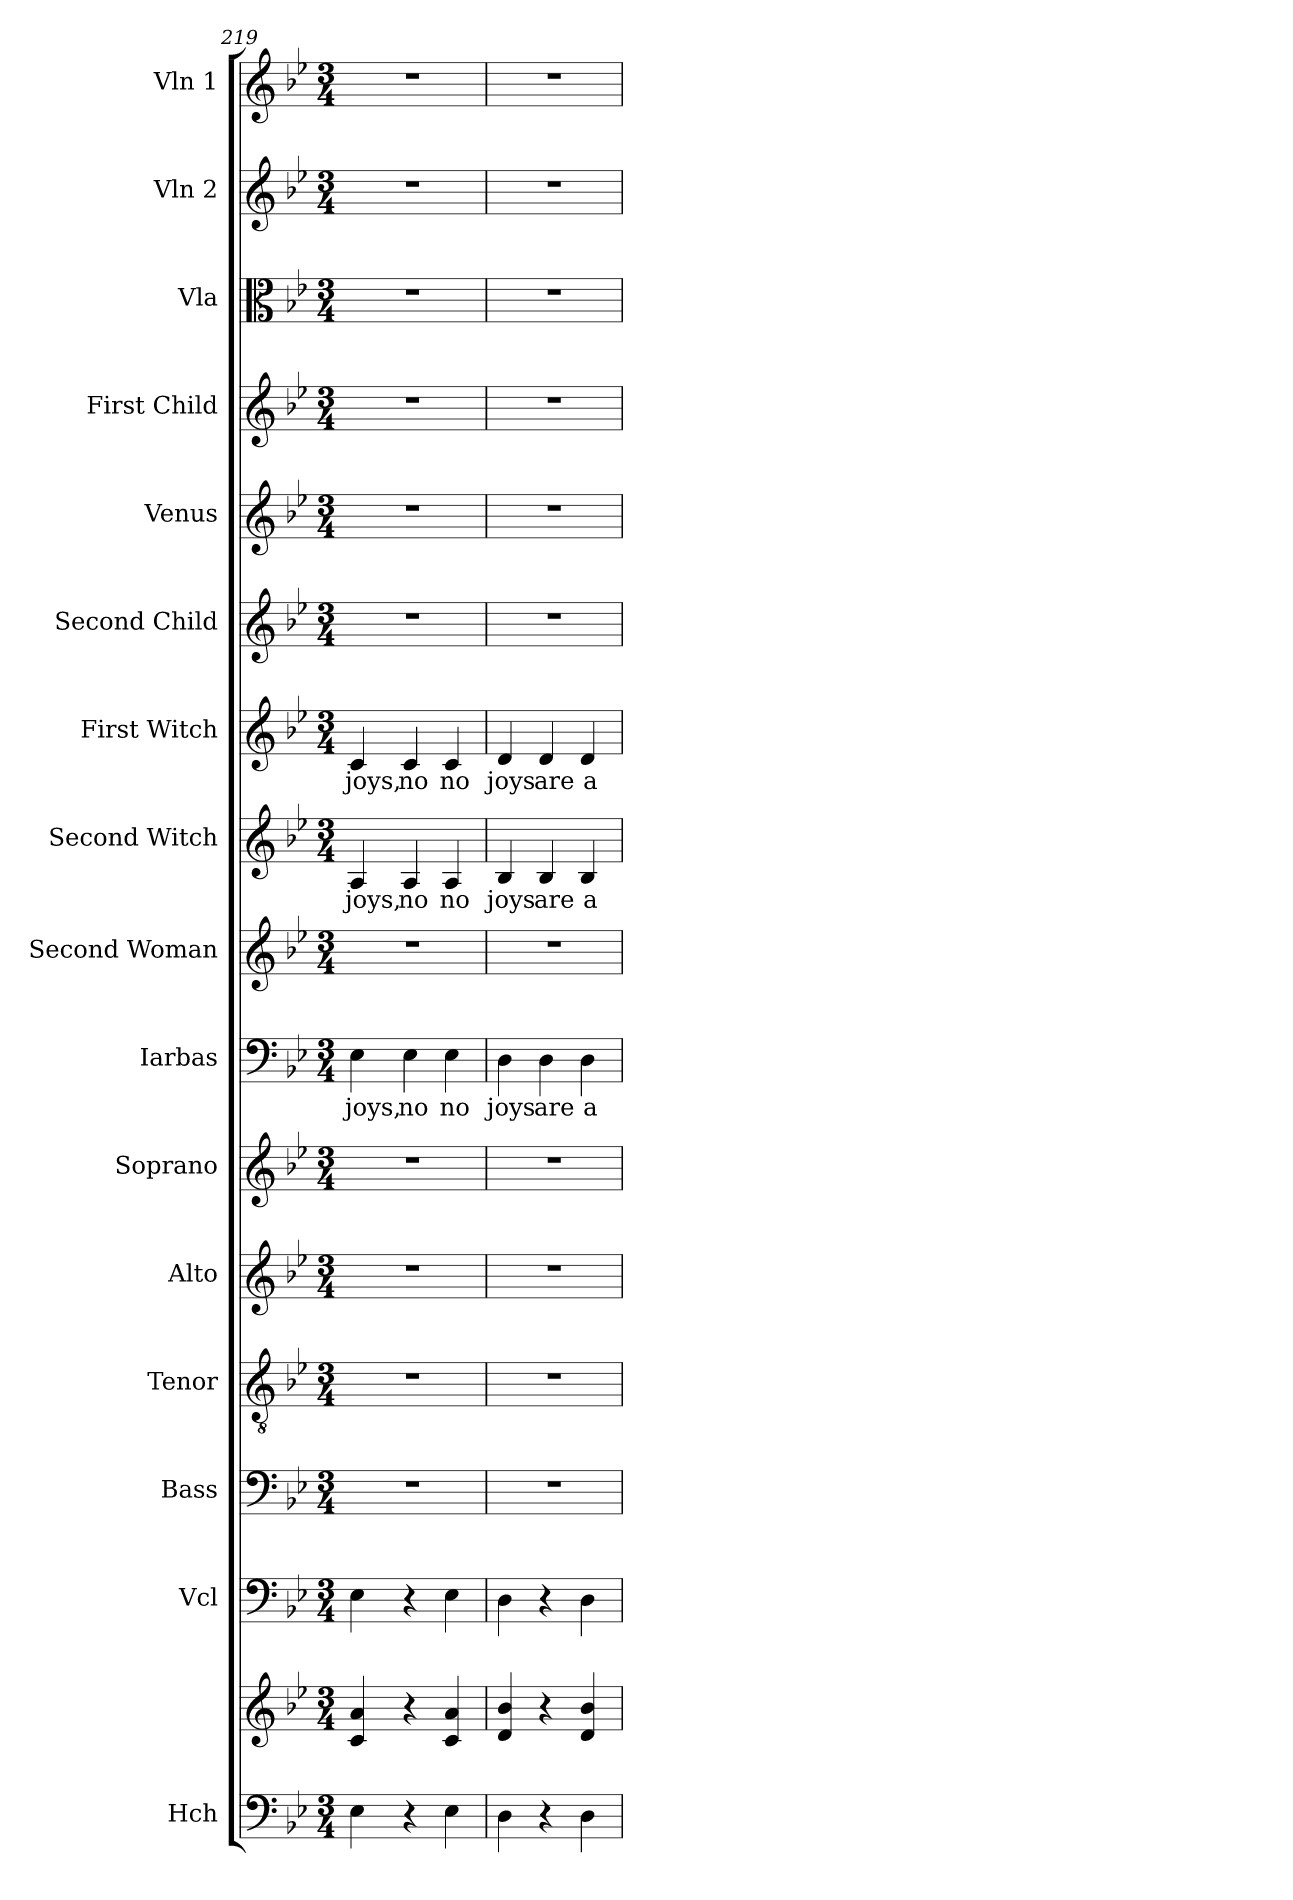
**kern	**kern	**kern	**kern	**kern	**kern	**kern	**kern	**text	**kern	**kern	**text	**kern	**text	**kern	**kern	**kern	**kern	**kern	**kern
*part16	*part16	*part15	*part14	*part13	*part12	*part11	*part10	*part10	*part9	*part8	*part8	*part7	*part7	*part6	*part5	*part4	*part3	*part2	*part1
*staff17	*staff16	*staff15	*staff14	*staff13	*staff12	*staff11	*staff10	*staff10	*staff9	*staff8	*staff8	*staff7	*staff7	*staff6	*staff5	*staff4	*staff3	*staff2	*staff1
*I"Hch	*	*I"Vcl	*I"Bass	*I"Tenor	*I"Alto	*I"Soprano	*I"Iarbas	*	*I"Second Woman	*I"Second Witch	*	*I"First Witch	*	*I"Second Child	*I"Venus	*I"First Child	*I"Vla	*I"Vln 2	*I"Vln 1
*I'Hch.	*	*I'Vc.	*I'B.	*I'T.	*I'A.	*I'S.	*I'I.	*	*I'2W	*I'W2.	*	*I'W1	*	*I'C2.	*I'V.	*I'C1	*I'Vla.	*I'Vln.	*I'Vln.
*clefF4	*clefG2	*clefF4	*clefF4	*clefGv2	*clefG2	*clefG2	*clefF4	*	*clefG2	*clefG2	*	*clefG2	*	*clefG2	*clefG2	*clefG2	*clefC3	*clefG2	*clefG2
*k[b-e-]	*k[b-e-]	*k[b-e-]	*k[b-e-]	*k[b-e-]	*k[b-e-]	*k[b-e-]	*k[b-e-]	*	*k[b-e-]	*k[b-e-]	*	*k[b-e-]	*	*k[b-e-]	*k[b-e-]	*k[b-e-]	*k[b-e-]	*k[b-e-]	*k[b-e-]
*M3/4	*M3/4	*M3/4	*M3/4	*M3/4	*M3/4	*M3/4	*M3/4	*	*M3/4	*M3/4	*	*M3/4	*	*M3/4	*M3/4	*M3/4	*M3/4	*M3/4	*M3/4
=219	=219	=219	=219	=219	=219	=219	=219	=219	=219	=219	=219	=219	=219	=219	=219	=219	=219	=219	=219
!	!	!	!	!	!	!	!	!LO:LY:b	!	!	!LO:LY:b	!	!LO:LY:b	!	!	!	!	!	!
4E-\	4c/ 4a/	4E-\	2.r	2.r	2.r	2.r	4E-\	joys,	2.r	4A/	joys,	4c/	joys,	2.r	2.r	2.r	2.r	2.r	2.r
!	!	!	!	!	!	!	!	!LO:LY:b	!	!	!LO:LY:b	!	!LO:LY:b	!	!	!	!	!	!
4r	4r	4r	.	.	.	.	4E-\	no	.	4A/	no	4c/	no	.	.	.	.	.	.
!	!	!	!	!	!	!	!	!LO:LY:b	!	!	!LO:LY:b	!	!LO:LY:b	!	!	!	!	!	!
4E-\	4c/ 4a/	4E-\	.	.	.	.	4E-\	no	.	4A/	no	4c/	no	.	.	.	.	.	.
!!LO:PB:g=z
=220	=220	=220	=220	=220	=220	=220	=220	=220	=220	=220	=220	=220	=220	=220	=220	=220	=220	=220	=220
!	!	!	!	!	!	!	!	!LO:LY:b	!	!	!LO:LY:b	!	!LO:LY:b	!	!	!	!	!	!
4D\	4d/ 4b-/	4D\	2.r	2.r	2.r	2.r	4D\	joys	2.r	4B-/	joys	4d/	joys	2.r	2.r	2.r	2.r	2.r	2.r
!	!	!	!	!	!	!	!	!LO:LY:b	!	!	!LO:LY:b	!	!LO:LY:b	!	!	!	!	!	!
4r	4r	4r	.	.	.	.	4D\	are	.	4B-/	are	4d/	are	.	.	.	.	.	.
!	!	!	!	!	!	!	!	!LO:LY:b	!	!	!LO:LY:b	!	!LO:LY:b	!	!	!	!	!	!
4D\	4d/ 4b-/	4D\	.	.	.	.	4D\	a-	.	4B-/	a-	4d/	a-	.	.	.	.	.	.
=	=	=	=	=	=	=	=	=	=	=	=	=	=	=	=	=	=	=	=
*-	*-	*-	*-	*-	*-	*-	*-	*-	*-	*-	*-	*-	*-	*-	*-	*-	*-	*-	*-
